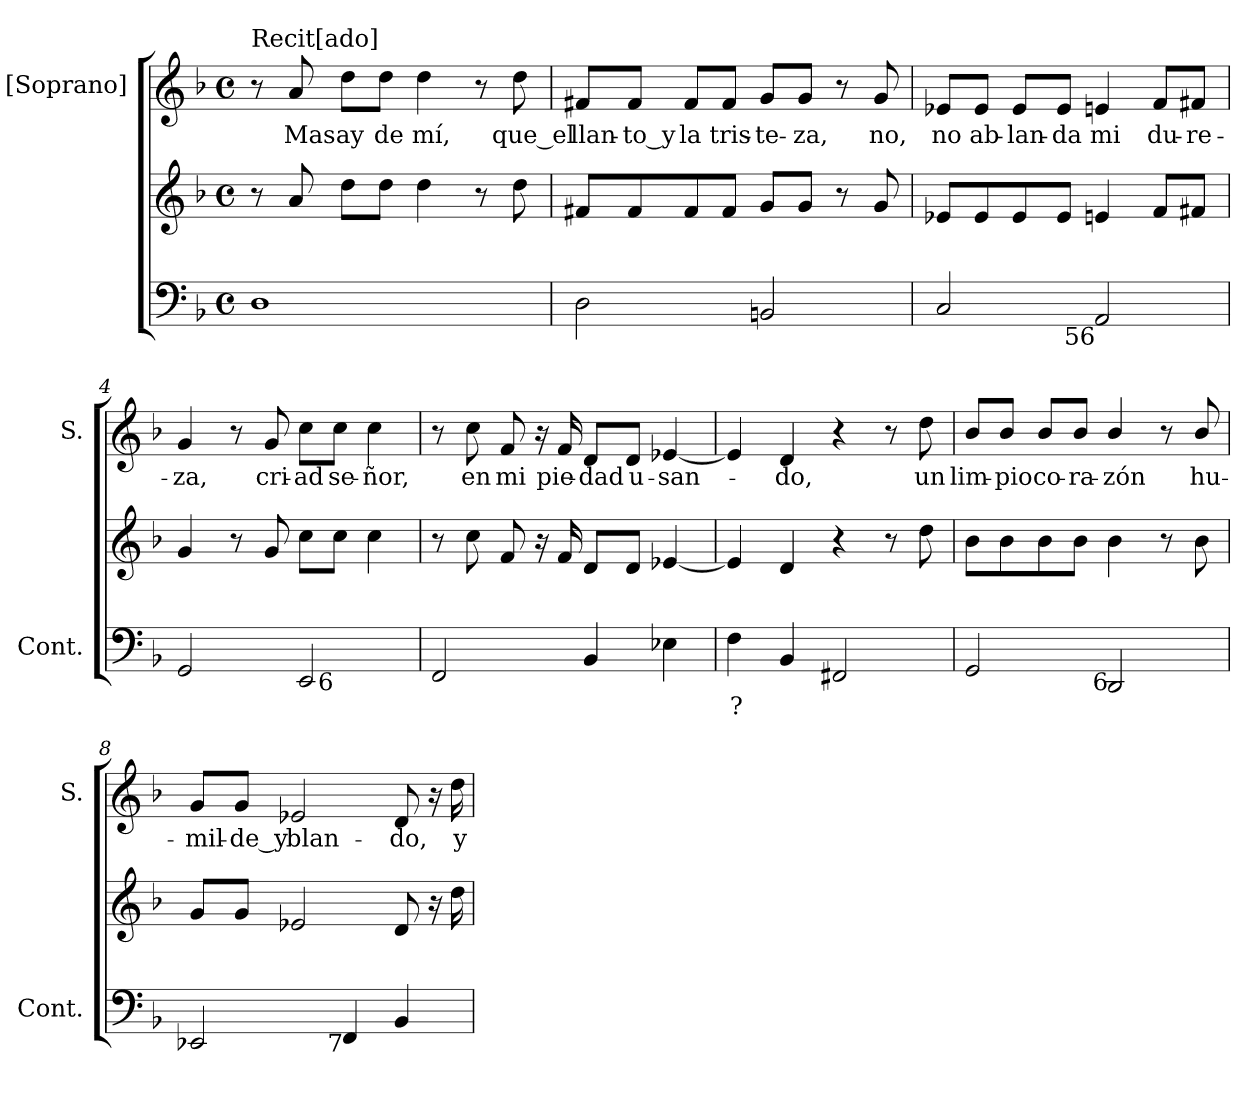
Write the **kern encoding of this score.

**kern	**text	**kern	**kern	**text
*part2	*part2	*part2	*part1	*part1
*staff3	*staff3	*staff2	*staff1	*staff1
*I""Acomp" (Continuo)	*	*	*I"[Soprano]	*
*I'Cont.	*	*	*I'S.	*
!!LO:PB:g=z
*clefF4	*	*clefG2	*clefG2	*
*k[b-]	*	*k[b-]	*k[b-]	*
*F:	*	*F:	*F:	*
*M4/4	*	*M4/4	*M4/4	*
*met(c)	*	*met(c)	*met(c)	*
=1	=1	=1	=1	=1
!	!	!	!LO:TX:a:t=Recit[ado]	!
1Di	.	8r	8r	.
!	!	!	!	!LO:LY:b:color=#000000
.	.	8ai/	8ai/	Mas
!	!	!	!	!LO:LY:b:color=#000000
.	.	8ddi\L	8ddi\L	ay
!	!	!	!	!LO:LY:b:color=#000000
.	.	8ddi\J	8ddi\J	de
!	!	!	!	!LO:LY:b:color=#000000
.	.	4ddi\	4ddi\	mí,
.	.	8r	8r	.
!	!	!	!	!LO:LY:b:color=#000000
.	.	8ddi\	8ddi\	que_el
=2	=2	=2	=2	=2
!	!	!	!	!LO:LY:b:color=#000000
2Di\	.	8f#Xi/L	8f#Xi/L	llan-
!	!	!	!	!LO:LY:b:color=#000000
.	.	8f#i/	8f#i/J	-to_y
!	!	!	!	!LO:LY:b:color=#000000
.	.	8f#i/	8f#i/L	la
!	!	!	!	!LO:LY:b:color=#000000
.	.	8f#i/J	8f#i/J	tris-
!	!	!	!	!LO:LY:b:color=#000000
2BBni/	.	8gi/L	8gi/L	-te-
!	!	!	!	!LO:LY:b:color=#000000
.	.	8gi/J	8gi/J	-za,
.	.	8r	8r	.
!	!	!	!	!LO:LY:b:color=#000000
.	.	8gi/	8gi/	no,
=3	=3	=3	=3	=3
!	!	!	!	!LO:LY:b:color=#000000
2Ci/	.	8e-Xi/L	8e-Xi/L	no
!	!	!	!	!LO:LY:b:color=#000000
.	.	8e-i/	8e-i/J	ab-
!	!	!	!	!LO:LY:b:color=#000000
.	.	8e-i/	8e-i/L	-lan-
!	!	!	!	!LO:LY:b:color=#000000
.	.	8e-i/J	8e-i/J	-da
!LO:TX:b:rj:t=56	!	!	!	!
!	!	!	!	!LO:LY:b:color=#000000
2AAi/	.	4eni/	4eni/	mi
!	!	!	!	!LO:LY:b:color=#000000
.	.	8fi/L	8fi/L	du-
!	!	!	!	!LO:LY:b:color=#000000
.	.	8f#Xi/J	8f#Xi/J	-re-
=4	=4	=4	=4	=4
!	!	!	!	!LO:LY:b:color=#000000
*^	*	*	*	*
2GGi/	2ryy	.	4gi/	4gi/	-za,
.	.	.	8r	8r	.
!	!	!	!	!	!LO:LY:b:color=#000000
.	.	.	8gi/	8gi/	cri-
!	!	!	!	!	!LO:LY:b:color=#000000
2EEi/	8ryy	.	8cci\L	8cci\L	-ad
!	!LO:TX:b:rj:t=6	!	!	!	!
!	!	!	!	!	!LO:LY:b:color=#000000
.	4.ryy	.	8cci\J	8cci\J	se-
!	!	!	!	!	!LO:LY:b:color=#000000
.	.	.	4cci\	4cci\	-ñor,
*v	*v	*	*	*	*
!!LO:LB:g=z
=5	=5	=5	=5	=5
2FFi/	.	8r	8r	.
!	!	!	!	!LO:LY:b:color=#000000
.	.	8cci\	8cci\	en
!	!	!	!	!LO:LY:b:color=#000000
.	.	8fi/	8fi/	mi
.	.	16r	16r	.
!	!	!	!	!LO:LY:b:color=#000000
.	.	16fi/	16fi/	pie-
!	!	!	!	!LO:LY:b:color=#000000
4BB-i/	.	8di/L	8di/L	-dad
!	!	!	!	!LO:LY:b:color=#000000
.	.	8di/J	8di/J	u-
!	!	!	!	!LO:LY:b:color=#000000
4E-Xi\	.	[4e-Xi/	[4e-Xi/	-san-
=6	=6	=6	=6	=6
!	!LO:LY:b:color=#000000	!	!	!
4Fi\	?	4e-i/]	4e-i/]	.
!	!	!	!	!LO:LY:b:color=#000000
4BB-i/	.	4di/	4di/	-do,
2FF#Xi/	.	4r	4r	.
.	.	8r	8r	.
!	!	!	!	!LO:LY:b:color=#000000
.	.	8ddi\	8ddi\	un
=7	=7	=7	=7	=7
!	!	!	!	!LO:LY:b:color=#000000
2GGi/	.	8b-i\L	8b-i/L	lim-
!	!	!	!	!LO:LY:b:color=#000000
.	.	8b-i\	8b-i/J	-pio
!	!	!	!	!LO:LY:b:color=#000000
.	.	8b-i\	8b-i/L	co-
!	!	!	!	!LO:LY:b:color=#000000
.	.	8b-i\J	8b-i/J	-ra-
!LO:TX:b:rj:t=6	!	!	!	!
!	!	!	!	!LO:LY:b:color=#000000
2DDi/	.	4b-i\	4b-i/	-zón
.	.	8r	8r	.
!	!	!	!	!LO:LY:b:color=#000000
.	.	8b-i\	8b-i/	hu-
=8	=8	=8	=8	=8
!	!	!	!	!LO:LY:b:color=#000000
2EE-Xi/	.	8gi/L	8gi/L	-mil-
!	!	!	!	!LO:LY:b:color=#000000
.	.	8gi/J	8gi/J	-de_y
!	!	!	!	!LO:LY:b:color=#000000
.	.	2e-Xi/	2e-Xi/	blan-
!LO:TX:b:rj:t=7	!	!	!	!
4FFi/	.	.	.	.
!	!	!	!	!LO:LY:b:color=#000000
4BB-i/	.	8di/	8di/	-do,
.	.	16r	16r	.
!	!	!	!	!LO:LY:b:color=#000000
.	.	16ddi\	16ddi\	y
=	=	=	=	=
*-	*-	*-	*-	*-
